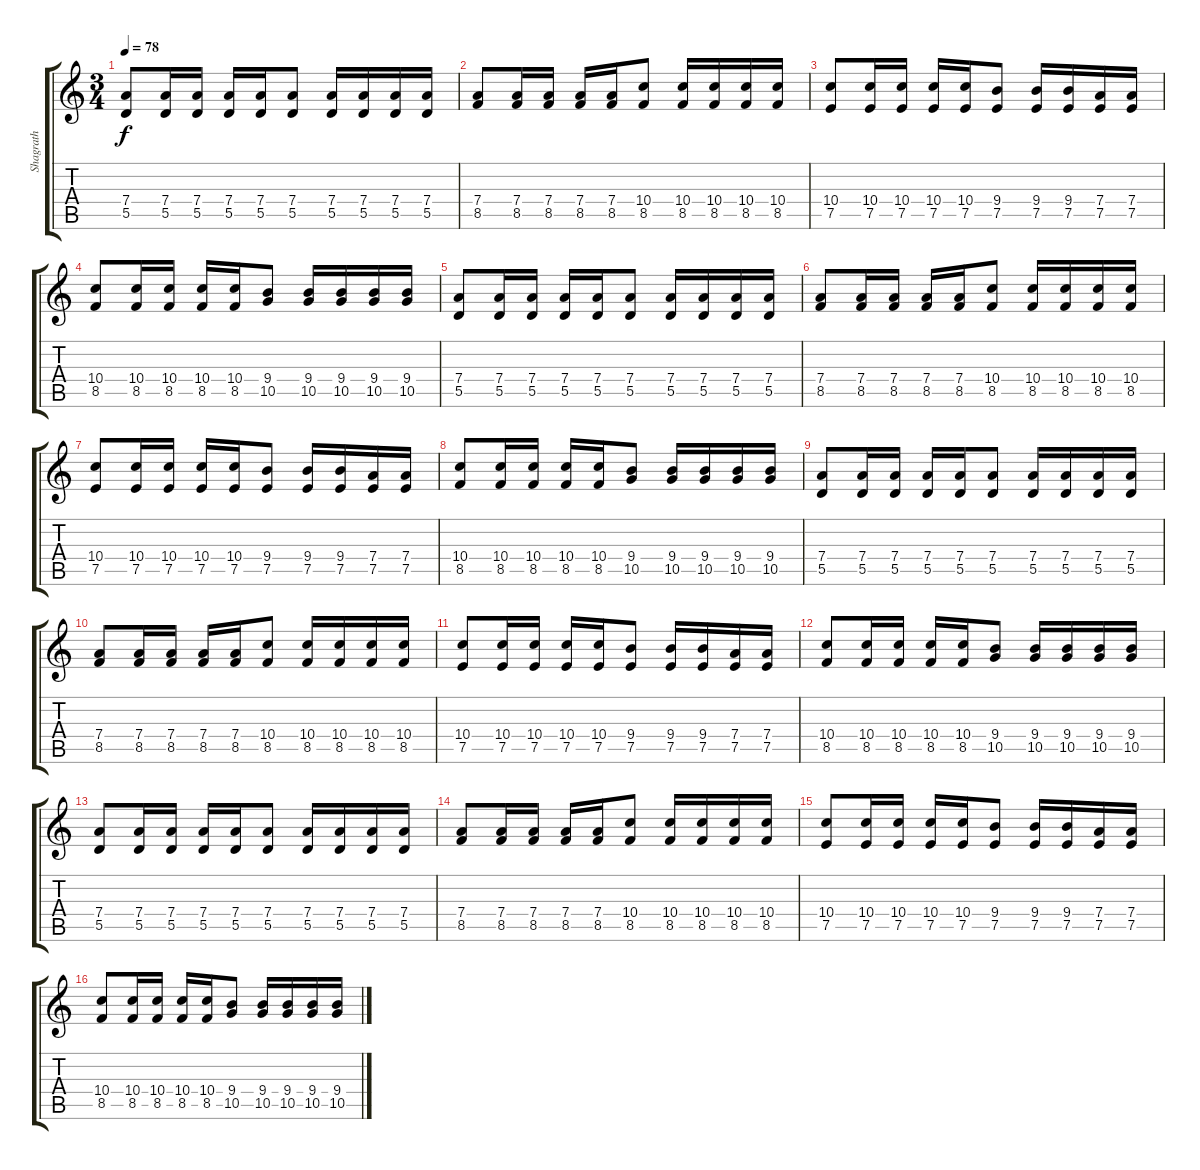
\track ("Shagrath" "Shagrath") {instrument overdrivenguitar}
\staff {score tabs}
\tuning (E4 B3 G3 D3 A2 E2) {hide}
\ts (3 4)
\tempo 78
\clef g2
\ks c
(7.4 5.5).8{dy f} (7.4 5.5).16 (7.4 5.5).16 (7.4 5.5).16 (7.4 5.5).16 (7.4 5.5).8 (7.4 5.5).16 (7.4 5.5).16 (7.4 5.5).16 (7.4 5.5).16 |
(7.4 8.5).8 (7.4 8.5).16 (7.4 8.5).16 (7.4 8.5).16 (7.4 8.5).16 (10.4 8.5).8 (10.4 8.5).16 (10.4 8.5).16 (10.4 8.5).16 (10.4 8.5).16 |
(10.4 7.5).8 (10.4 7.5).16 (10.4 7.5).16 (10.4 7.5).16 (10.4 7.5).16 (9.4 7.5).8 (9.4 7.5).16 (9.4 7.5).16 (7.4 7.5).16 (7.4 7.5).16 |
(10.4 8.5).8 (10.4 8.5).16 (10.4 8.5).16 (10.4 8.5).16 (10.4 8.5).16 (9.4 10.5).8 (9.4 10.5).16 (9.4 10.5).16 (9.4 10.5).16 (9.4 10.5).16 |
(7.4 5.5).8 (7.4 5.5).16 (7.4 5.5).16 (7.4 5.5).16 (7.4 5.5).16 (7.4 5.5).8 (7.4 5.5).16 (7.4 5.5).16 (7.4 5.5).16 (7.4 5.5).16 |
(7.4 8.5).8 (7.4 8.5).16 (7.4 8.5).16 (7.4 8.5).16 (7.4 8.5).16 (10.4 8.5).8 (10.4 8.5).16 (10.4 8.5).16 (10.4 8.5).16 (10.4 8.5).16 |
(10.4 7.5).8 (10.4 7.5).16 (10.4 7.5).16 (10.4 7.5).16 (10.4 7.5).16 (9.4 7.5).8 (9.4 7.5).16 (9.4 7.5).16 (7.4 7.5).16 (7.4 7.5).16 |
(10.4 8.5).8 (10.4 8.5).16 (10.4 8.5).16 (10.4 8.5).16 (10.4 8.5).16 (9.4 10.5).8 (9.4 10.5).16 (9.4 10.5).16 (9.4 10.5).16 (9.4 10.5).16 |
(7.4 5.5).8{volume 8} (7.4 5.5).16 (7.4 5.5).16 (7.4 5.5).16 (7.4 5.5).16 (7.4 5.5).8 (7.4 5.5).16 (7.4 5.5).16 (7.4 5.5).16 (7.4 5.5).16 |
(7.4 8.5).8 (7.4 8.5).16 (7.4 8.5).16 (7.4 8.5).16 (7.4 8.5).16 (10.4 8.5).8 (10.4 8.5).16 (10.4 8.5).16 (10.4 8.5).16 (10.4 8.5).16 |
(10.4 7.5).8 (10.4 7.5).16 (10.4 7.5).16 (10.4 7.5).16 (10.4 7.5).16 (9.4 7.5).8 (9.4 7.5).16 (9.4 7.5).16 (7.4 7.5).16 (7.4 7.5).16 |
(10.4 8.5).8 (10.4 8.5).16 (10.4 8.5).16 (10.4 8.5).16 (10.4 8.5).16 (9.4 10.5).8 (9.4 10.5).16 (9.4 10.5).16 (9.4 10.5).16 (9.4 10.5).16 |
(7.4 5.5).8 (7.4 5.5).16 (7.4 5.5).16 (7.4 5.5).16 (7.4 5.5).16 (7.4 5.5).8 (7.4 5.5).16 (7.4 5.5).16 (7.4 5.5).16 (7.4 5.5).16 |
(7.4 8.5).8 (7.4 8.5).16 (7.4 8.5).16 (7.4 8.5).16 (7.4 8.5).16 (10.4 8.5).8 (10.4 8.5).16 (10.4 8.5).16 (10.4 8.5).16 (10.4 8.5).16 |
(10.4 7.5).8 (10.4 7.5).16 (10.4 7.5).16 (10.4 7.5).16 (10.4 7.5).16 (9.4 7.5).8 (9.4 7.5).16 (9.4 7.5).16 (7.4 7.5).16 (7.4 7.5).16 |
(10.4 8.5).8 (10.4 8.5).16 (10.4 8.5).16 (10.4 8.5).16 (10.4 8.5).16 (9.4 10.5).8 (9.4 10.5).16 (9.4 10.5).16 (9.4 10.5).16 (9.4 10.5).16
